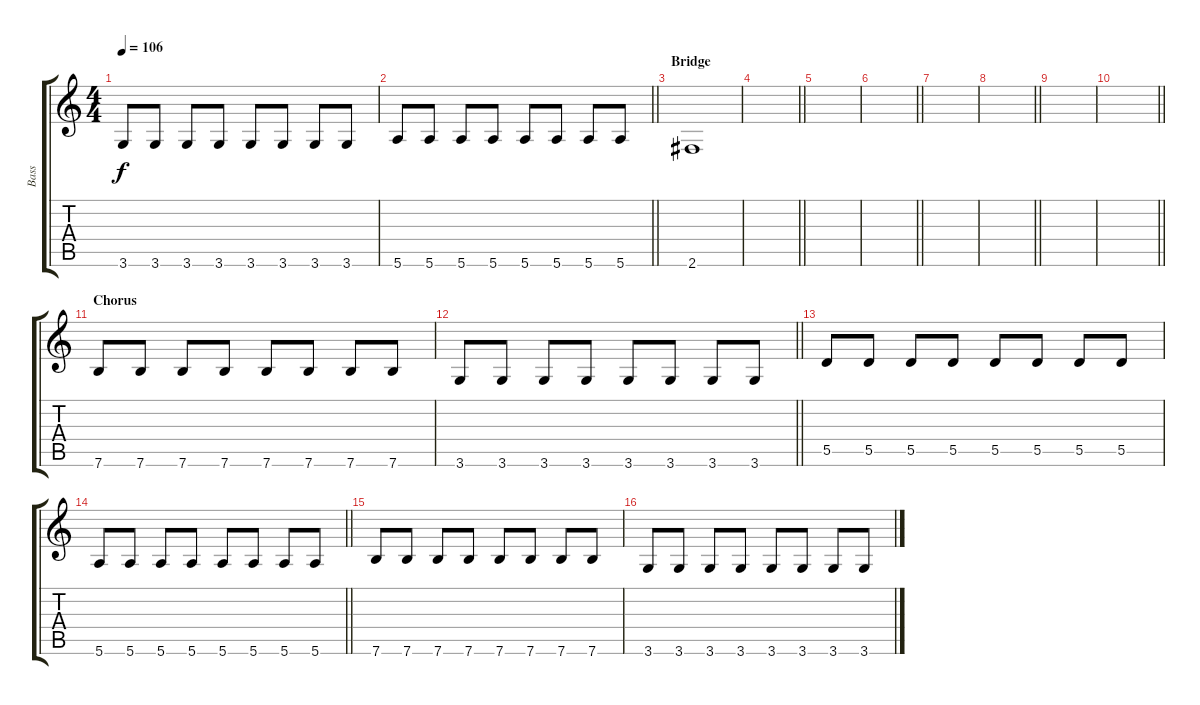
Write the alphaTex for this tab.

\track ("Bass" "Bass") {instrument electricbassfinger}
\staff {score tabs}
\tuning (E4 B3 G3 D3 A2 E2) {hide}
\ts (4 4)
\tempo 106
\clef g2
\ks c
3.6.8{dy f} 3.6.8 3.6.8 3.6.8 3.6.8 3.6.8 3.6.8 3.6.8 |
\barLineRight lightlight
5.6.8 5.6.8 5.6.8 5.6.8 5.6.8 5.6.8 5.6.8 5.6.8 |
\section ("" "Bridge")
2.6.1 |
\barLineRight lightlight
|
|
\barLineRight lightlight
|
|
\barLineRight lightlight
|
|
\barLineRight lightlight
|
\section ("" "Chorus")
7.6.8 7.6.8 7.6.8 7.6.8 7.6.8 7.6.8 7.6.8 7.6.8 |
\barLineRight lightlight
3.6.8 3.6.8 3.6.8 3.6.8 3.6.8 3.6.8 3.6.8 3.6.8 |
5.5.8 5.5.8 5.5.8 5.5.8 5.5.8 5.5.8 5.5.8 5.5.8 |
\barLineRight lightlight
5.6.8 5.6.8 5.6.8 5.6.8 5.6.8 5.6.8 5.6.8 5.6.8 |
7.6.8 7.6.8 7.6.8 7.6.8 7.6.8 7.6.8 7.6.8 7.6.8 |
3.6.8 3.6.8 3.6.8 3.6.8 3.6.8 3.6.8 3.6.8 3.6.8
